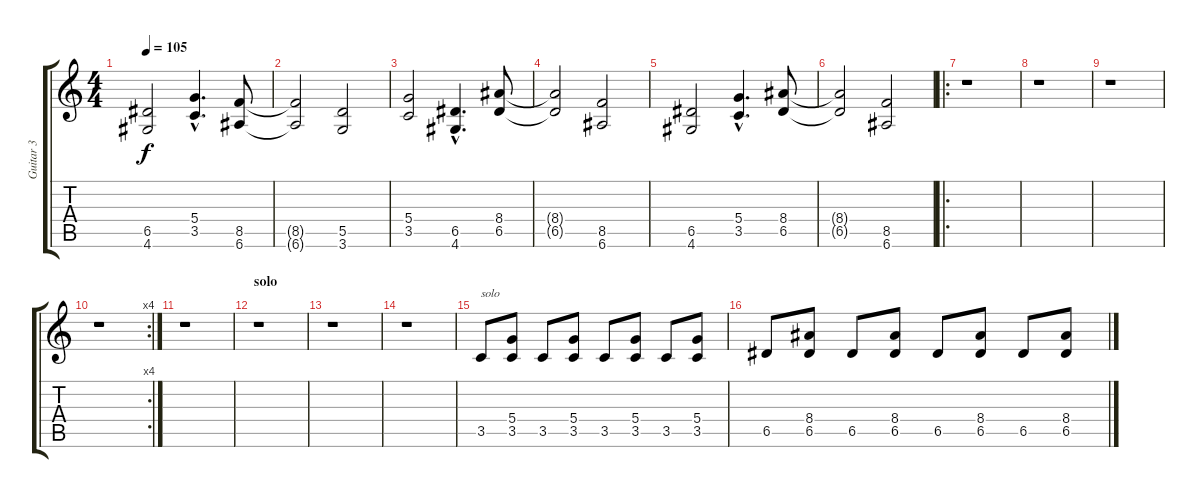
\track ("Guitar 3" "Guitar 3") {instrument distortionguitar}
\staff {score tabs}
\tuning (E4 B3 G3 D3 A2 E2) {hide}
\ts (4 4)
\tempo 105
\clef g2
\ks c
(6.5 4.6).2{dy f} (5.4{hac} 3.5{hac}).4{d} (8.5 6.6).8 |
(8.5{t} 6.6{t}).2 (5.5 3.6).2 |
(5.4 3.5).2 (6.5{hac} 4.6{hac}).4{d} (8.4 6.5).8 |
(8.4{t} 6.5{t}).2 (8.5 6.6).2 |
(6.5 4.6).2 (5.4{hac} 3.5{hac}).4{d} (8.4 6.5).8 |
(8.4{t} 6.5{t}).2 (8.5 6.6).2 |
\ro
r.1 |
r.1 |
r.1 |
\rc 4
r.1 |
r.1 |
\section ("" "solo")
r.1 |
r.1 |
r.1 |
3.5.8{txt "solo"} (5.4 3.5).8 3.5.8 (5.4 3.5).8 3.5.8 (5.4 3.5).8 3.5.8 (5.4 3.5).8 |
6.5.8 (8.4 6.5).8 6.5.8 (8.4 6.5).8 6.5.8 (8.4 6.5).8 6.5.8 (8.4 6.5).8
